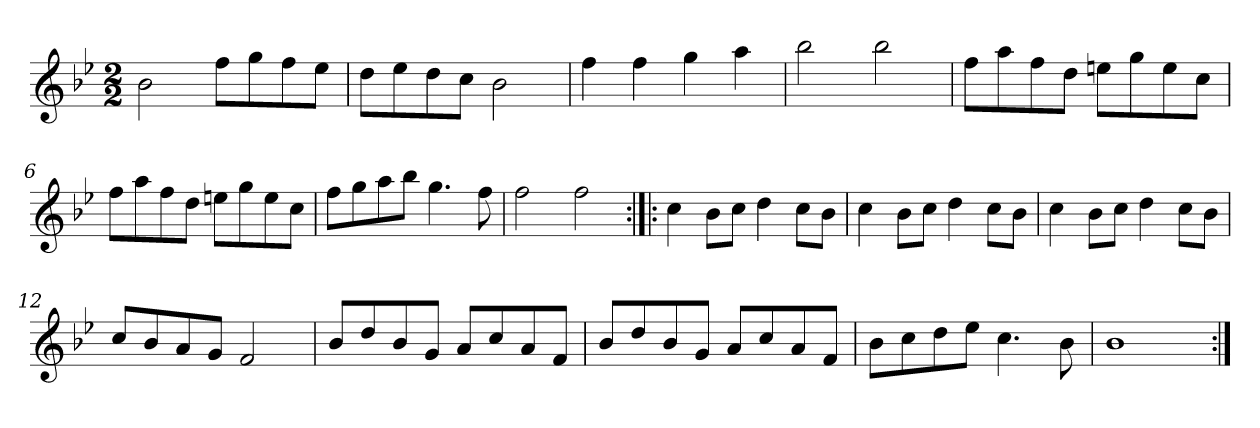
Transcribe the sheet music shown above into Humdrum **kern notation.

**kern
*part1
*staff1
*clefG2
*k[b-e-]
*B-:
*M2/2
*MM120
=1
2b-
8ff\L
8gg\
8ff\
8ee-\J
=2
8dd\L
8ee-\
8dd\
8cc\J
2b-
=3
4ff
4ff
4gg
4aa
=4
2bb-
2bb-
=5
8ff\L
8aa\
8ff\
8dd\J
8een\L
8gg\
8ee\
8cc\J
=6
8ff\L
8aa\
8ff\
8dd\J
8een\L
8gg\
8ee\
8cc\J
=7
8ff\L
8gg\
8aa\
8bb-\J
4.gg
8ff
=8
2ff
2ff
=9:|!|:
4cc
8b-\L
8cc\J
4dd
8cc\L
8b-\J
=10
4cc
8b-\L
8cc\J
4dd
8cc\L
8b-\J
=11
4cc
8b-\L
8cc\J
4dd
8cc\L
8b-\J
=12
8cc/L
8b-/
8a/
8g/J
2f
=13
8b-/L
8dd/
8b-/
8g/J
8a/L
8cc/
8a/
8f/J
=14
8b-/L
8dd/
8b-/
8g/J
8a/L
8cc/
8a/
8f/J
=15
8b-\L
8cc\
8dd\
8ee-\J
4.cc
8b-
=16
1b-
=:|!
*-
